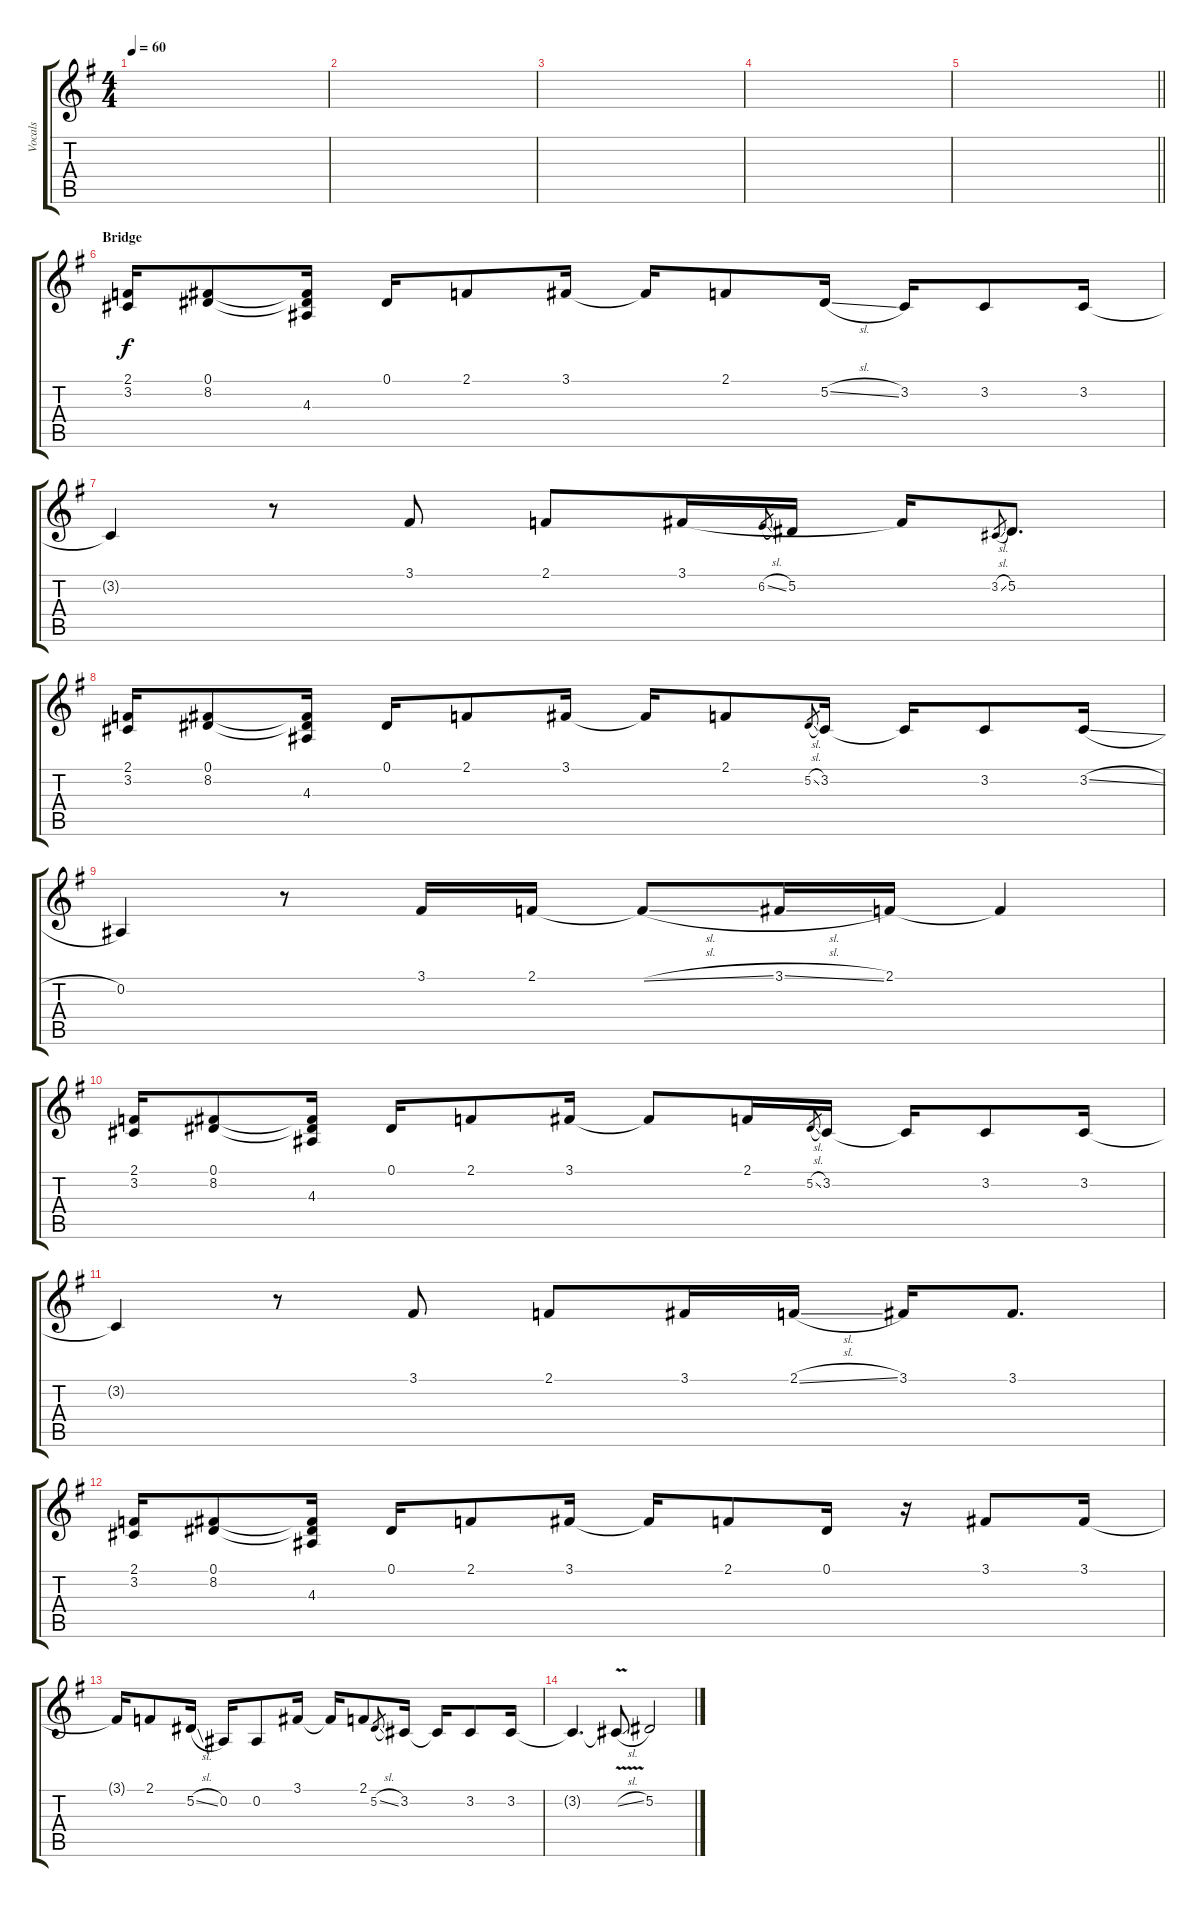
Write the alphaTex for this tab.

\track ("Vocals" "Vocals") {instrument cello}
\staff {score tabs}
\tuning (Eb4 Bb3 Gb3 Db3 Ab2 Eb2) {hide}
\ts (4 4)
\tempo 60
\clef g2
\ks g
|
|
|
|
\barLineRight lightlight
|
\section ("" "Bridge")
(2.1 3.2).16 (0.1 8.2).8 (0.1{t} 8.2{t} 4.3).16 0.1.16 2.1.8 3.1.16 3.1{t}.16 2.1.8 5.2{sl}.16 3.2.16 3.2.8 3.2.16 |
3.2{t}.4 r.8 3.1.8 2.1.8 3.1.16 6.2{sl}.8{gr} 5.2.16 3.1{t}.16 3.2{sl}.8{gr} 5.2.8{d} |
(2.1 3.2).16 (0.1 8.2).8 (0.1{t} 8.2{t} 4.3).16 0.1.16 2.1.8 3.1.16 3.1{t}.16 2.1.8 5.2{sl}.8{gr} 3.2.16 3.2{t}.16 3.2.8 3.2{sl}.16 |
0.2.4 r.8 3.1.16 2.1.16 2.1{sl t}.8 3.1{sl}.16 2.1.16 2.1{t}.4 |
(2.1 3.2).16 (0.1 8.2).8 (0.1{t} 8.2{t} 4.3).16 0.1.16 2.1.8 3.1.16 3.1{t}.8 2.1.16 5.2{sl}.8{gr} 3.2.16 3.2{t}.16 3.2.8 3.2.16 |
3.2{t}.4 r.8 3.1.8 2.1.8 3.1.16 2.1{sl}.16 3.1.16 3.1.8{d} |
(2.1 3.2).16 (0.1 8.2).8 (0.1{t} 8.2{t} 4.3).16 0.1.16 2.1.8 3.1.16 3.1{t}.16 2.1.8 0.1.16 r.16 3.1.8 3.1.16 |
3.1{t}.16 2.1.8 5.2{sl}.16 0.2.16 0.2.8 3.1.16 3.1{t}.16 2.1.8 5.2{sl}.8{gr} 3.2.16 3.2{t}.16 3.2.8 3.2.16 |
3.2{t}.4{d} 3.2{v sl t}.8 5.2.2
